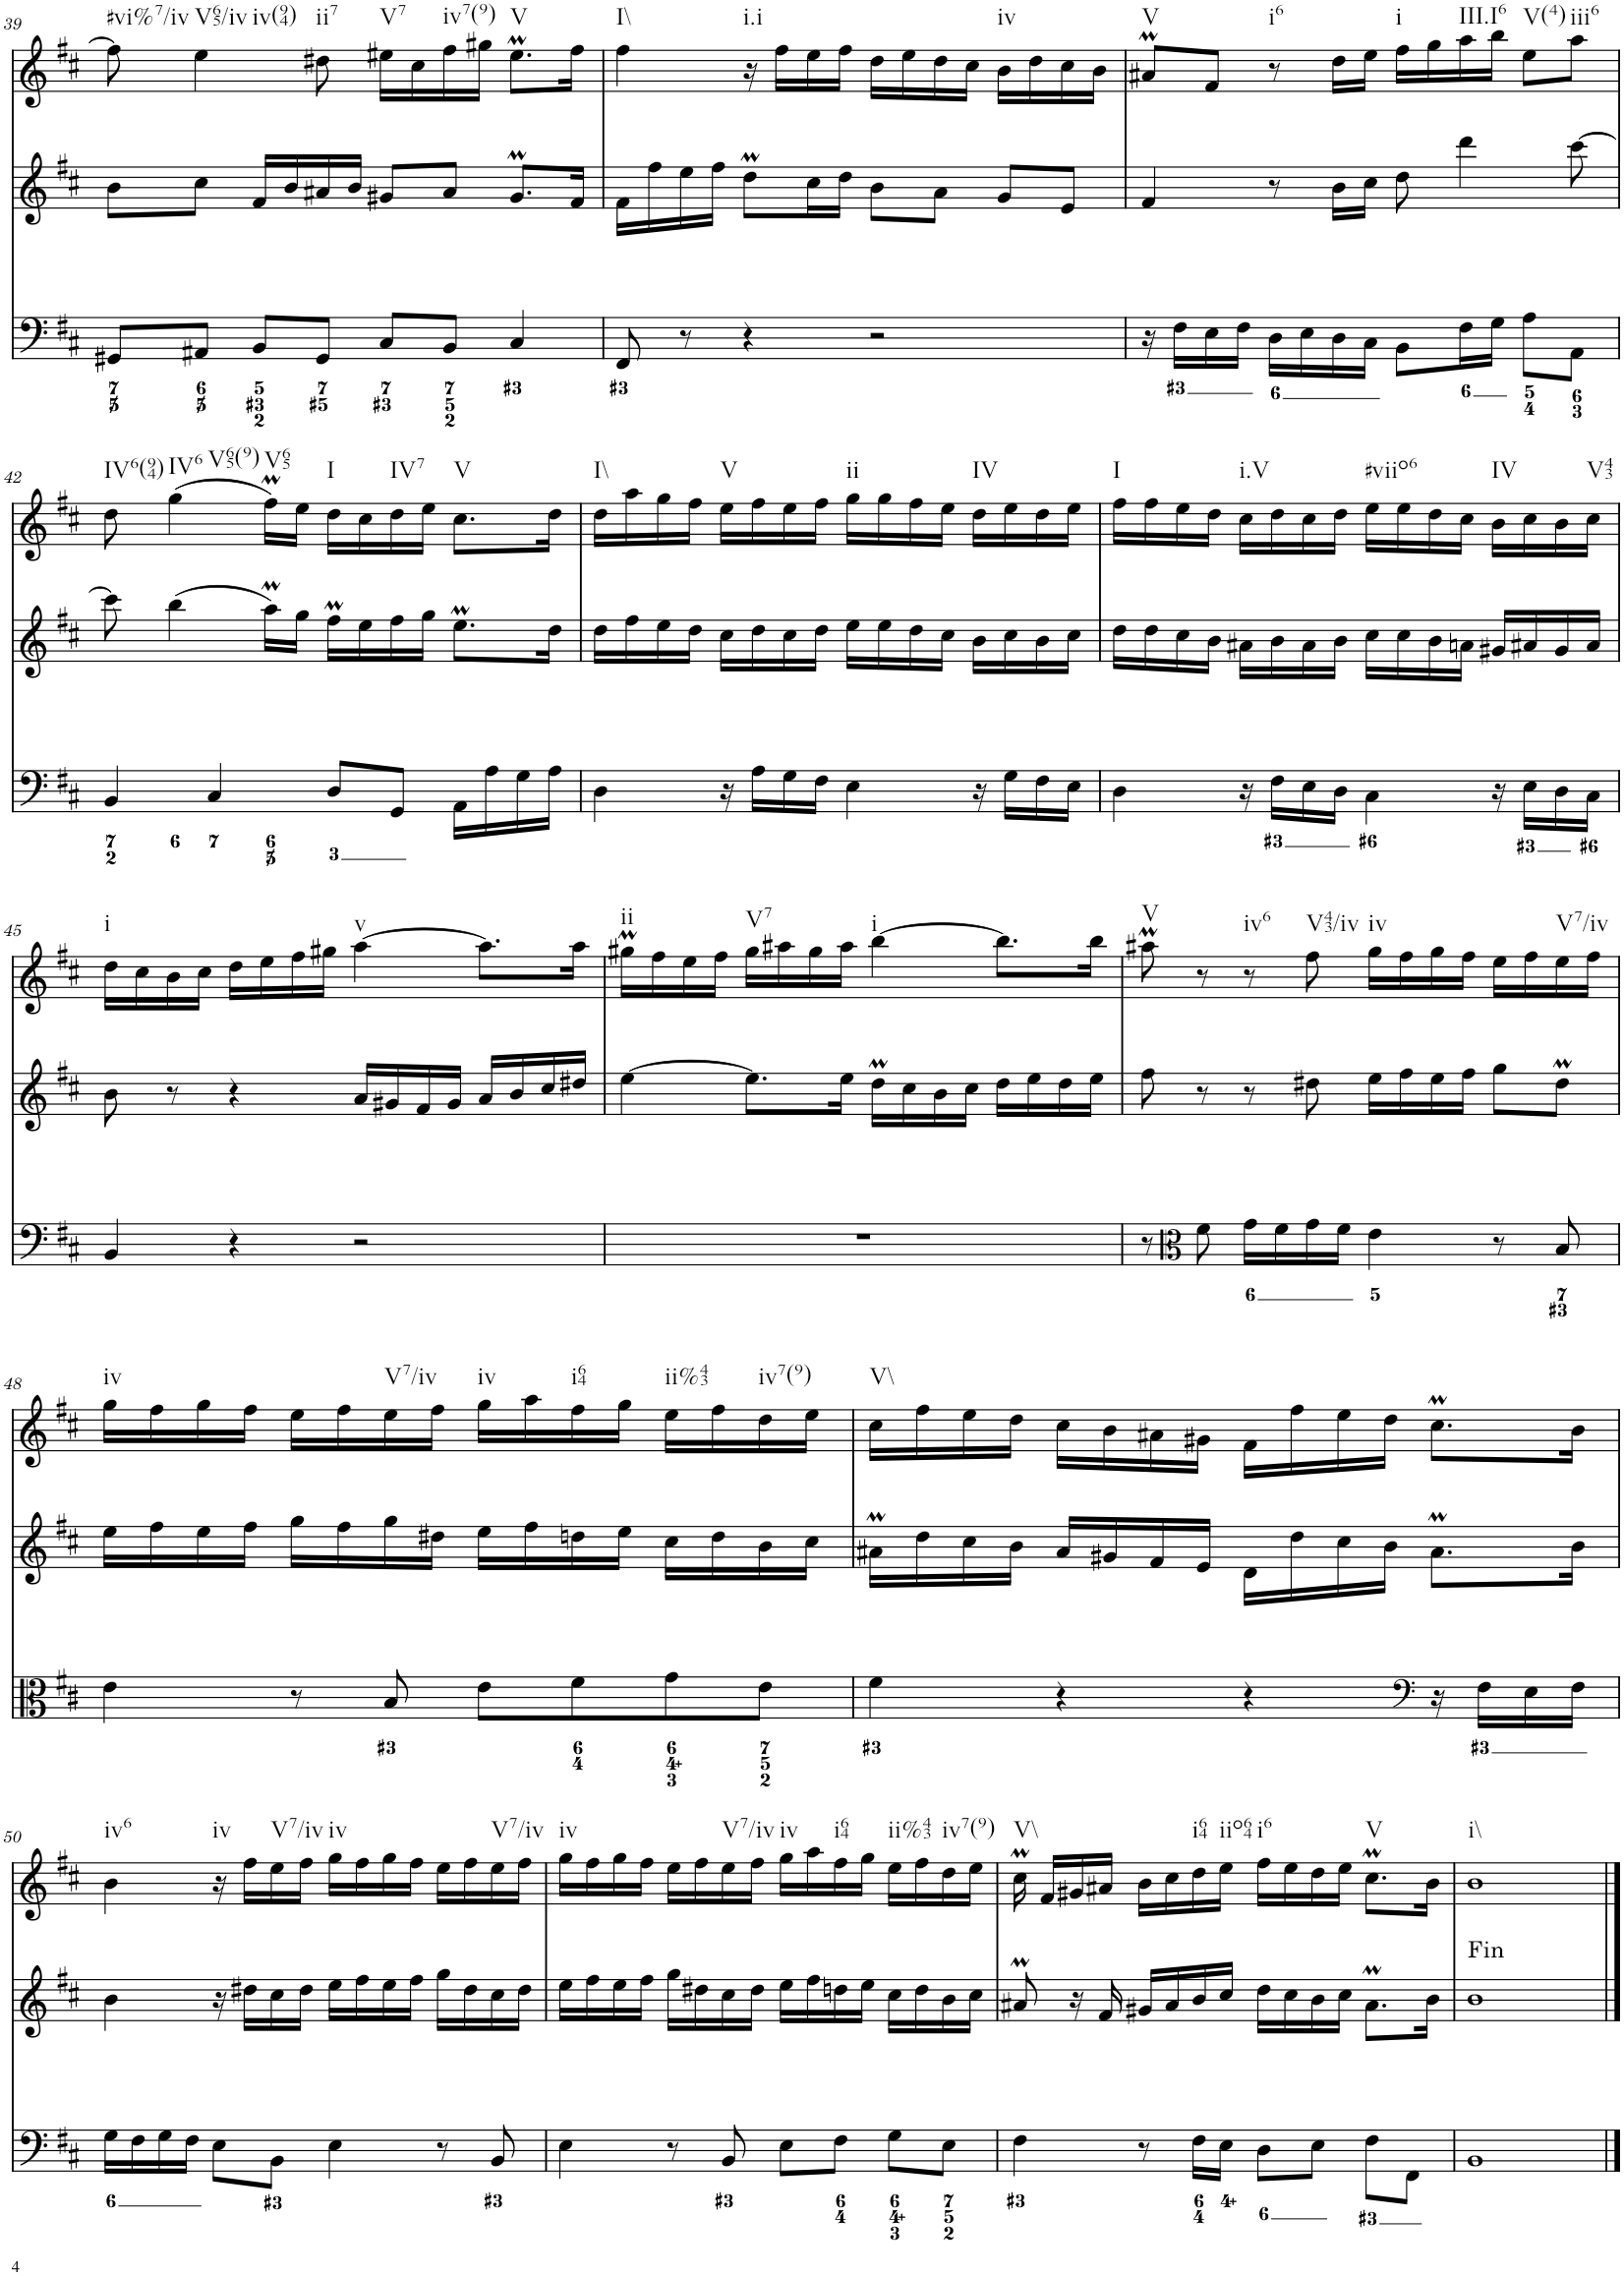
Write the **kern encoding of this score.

**kern	**kern	**kern
*part1	*part1	*part1
*staff3	*staff2	*staff1
*I"Piano	*	*
*I'Pno.	*	*
!!LO:PB:g=z
*clefF4	*clefG2	*clefG2
*k[f#c#]	*k[f#c#]	*k[f#c#]
*M4/4	*M4/4	*M4/4
*met(c)	*met(c)	*met(c)
=39	=39	=39
!	!	!LO:TX:b:t=#vi%7/iv
8GG#X/L	8b\L	8ff#\]
!	!	!LO:TX:b:t=V65/iv
!	!	!LO:TX:b:t=iv(94)
8AA#X/J	8cc#\J	4ee\
8BB/L	16f#/LL	.
.	16b/	.
!	!	!LO:TX:b:t=ii7
8GG#/J	16a#X/	8dd#X\
.	16b/JJ	.
!	!	!LO:TX:b:t=V7
8C#/L	8g#X/L	16ee#X\LL
.	.	16cc#\
!	!	!LO:TX:b:t=iv7(9)
8BB/J	8a#/J	16ff#\
.	.	16gg#X\JJ
!	!	!LO:TX:b:t=V
4C#/	8.g#m/L	8.ee#m\L
.	16f#/Jk	16ff#\Jk
=40	=40	=40
!	!	!LO:TX:b:t=I\\
8FF#/	16f#\LL	4ff#\
.	16ff#\	.
8r	16ee\	.
.	16ff#\JJ	.
!	!	!LO:TX:b:t=i.i
4r	8ddM\L	16r
.	.	16ff#\LL
.	16cc#\L	16ee\
.	16dd\JJ	16ff#\JJ
2r	8b\L	16dd\LL
.	.	16ee\
.	8a\J	16dd\
.	.	16cc#\JJ
!	!	!LO:TX:b:t=iv
.	8g/L	16b\LL
.	.	16dd\
.	8e/J	16cc#\
.	.	16b\JJ
=41	=41	=41
!	!	!LO:TX:b:t=V
16r	4f#/	8a#Xm/L
16F#\LL	.	.
16E\	.	8f#/J
16F#\JJ	.	.
!	!	!LO:TX:b:t=i6
16D\LL	8r	8r
16E\	.	.
16D\	16b\LL	16dd\LL
16C#\JJ	16cc#\JJ	16ee\JJ
!	!	!LO:TX:b:t=i
8BB\L	8dd\	16ff#\LL
.	.	16gg\
!	!	!LO:TX:b:t=III.I6
16F#\L	4ddd\	16aa\
16G\JJ	.	16bb\JJ
!	!	!LO:TX:b:t=V(4)
8A\L	.	8ee\L
!	!	!LO:TX:b:t=iii6
8AA\J	[8ccc#\	8aa\J
!!LO:LB:g=z
=42	=42	=42
!	!	!LO:TX:b:t=IV6(94)
4BB/	8ccc#\]	8dd\
!	!	!LO:TX:b:t=IV6
!	!	!LO:TX:b:t=V65(9)
.	4bb\	(4gg\
4C#/	.	.
!	!	!LO:TX:b:t=V65
.	16aaM\LL	16ff#m\LL)
.	16gg\JJ	16ee\JJ
!	!	!LO:TX:b:t=I
8D/L	16ff#m\LL	16dd\LL
.	16ee\	16cc#\
!	!	!LO:TX:b:t=IV7
8GG/J	16ff#\	16dd\
.	16gg\JJ	16ee\JJ
!	!	!LO:TX:b:t=V
16AA\LL	8.eeM\L	8.cc#\L
16A\	.	.
16G\	.	.
16A\JJ	16dd\Jk	16dd\Jk
=43	=43	=43
!	!	!LO:TX:b:t=I\\
4D\	16dd\LL	16dd\LL
.	16ff#\	16aa\
.	16ee\	16gg\
.	16dd\JJ	16ff#\JJ
!	!	!LO:TX:b:t=V
16r	16cc#\LL	16ee\LL
16A\LL	16dd\	16ff#\
16G\	16cc#\	16ee\
16F#\JJ	16dd\JJ	16ff#\JJ
!	!	!LO:TX:b:t=ii
4E\	16ee\LL	16gg\LL
.	16ee\	16gg\
.	16dd\	16ff#\
.	16cc#\JJ	16ee\JJ
!	!	!LO:TX:b:t=IV
16r	16b\LL	16dd\LL
16G\LL	16cc#\	16ee\
16F#\	16b\	16dd\
16E\JJ	16cc#\JJ	16ee\JJ
=44	=44	=44
!	!	!LO:TX:b:t=I
4D\	16dd\LL	16ff#\LL
.	16dd\	16ff#\
.	16cc#\	16ee\
.	16b\JJ	16dd\JJ
!	!	!LO:TX:b:t=i.V
16r	16a#X\LL	16cc#\LL
16F#\LL	16b\	16dd\
16E\	16a#\	16cc#\
16D\JJ	16b\JJ	16dd\JJ
!	!	!LO:TX:b:t=#viio6
4C#\	16cc#\LL	16ee\LL
.	16cc#\	16ee\
.	16b\	16dd\
.	16an\JJ	16cc#\JJ
!	!	!LO:TX:b:t=IV
16r	16g#X/LL	16b\LL
16E\LL	16a#X/	16cc#\
16D\	16g#/	16b\
!	!	!LO:TX:b:t=V43
16C#\JJ	16a#/JJ	16cc#\JJ
!!LO:LB:g=z
=45	=45	=45
!	!	!LO:TX:b:t=i
4BB/	8b\	16dd\LL
.	.	16cc#\
.	8r	16b\
.	.	16cc#\JJ
4r	4r	16dd\LL
.	.	16ee\
.	.	16ff#\
.	.	16gg#X\JJ
!	!	!LO:TX:b:t=v
2r	16a/LL	[4aa\
.	16g#X/	.
.	16f#/	.
.	16g#/JJ	.
.	16a/LL	8.aa\L]
.	16b/	.
.	16cc#/	.
.	16dd#X/JJ	16aa\Jk
=46	=46	=46
!	!	!LO:TX:b:t=ii
1r	[4ee\	16gg#Xm\LL
.	.	16ff#\
.	.	16ee\
.	.	16ff#\JJ
!	!	!LO:TX:b:t=V7
.	8.ee\L]	16gg#\LL
.	.	16aa#X\
.	.	16gg#\
.	16ee\Jk	16aa#\JJ
!	!	!LO:TX:b:t=i
.	16ddM\LL	[4bb\
.	16cc#\	.
.	16b\	.
.	16cc#\JJ	.
.	16dd\LL	8.bb\L]
.	16ee\	.
.	16dd\	.
.	16ee\JJ	16bb\Jk
=47	=47	=47
!	!	!LO:TX:b:t=V
8r	8ff#\	8aa#Xm\
*clefC3	*	*
8f#\	8r	8r
!	!	!LO:TX:b:t=iv6
16g\LL	8r	8r
16f#\	.	.
!	!	!LO:TX:b:t=V43/iv
16g\	8dd#X\	8ff#\
16f#\JJ	.	.
!	!	!LO:TX:b:t=iv
4e\	16ee\LL	16gg\LL
.	16ff#\	16ff#\
.	16ee\	16gg\
.	16ff#\JJ	16ff#\JJ
8r	8gg\L	16ee\LL
.	.	16ff#\
!	!	!LO:TX:b:t=V7/iv
8B/	8dd#m\J	16ee\
.	.	16ff#\JJ
!!LO:LB:g=z
=48	=48	=48
!	!	!LO:TX:b:t=iv
4e\	16ee\LL	16gg\LL
.	16ff#\	16ff#\
.	16ee\	16gg\
.	16ff#\JJ	16ff#\JJ
8r	16gg\LL	16ee\LL
.	16ff#\	16ff#\
!	!	!LO:TX:b:t=V7/iv
8B/	16gg\	16ee\
.	16dd#X\JJ	16ff#\JJ
!	!	!LO:TX:b:t=iv
8e\L	16ee\LL	16gg\LL
.	16ff#\	16aa\
!	!	!LO:TX:b:t=i64
8f#\	16ddn\	16ff#\
.	16ee\JJ	16gg\JJ
!	!	!LO:TX:b:t=ii%43
8g\	16cc#\LL	16ee\LL
.	16dd\	16ff#\
!	!	!LO:TX:b:t=iv7(9)
8e\J	16b\	16dd\
.	16cc#\JJ	16ee\JJ
=49	=49	=49
!	!	!LO:TX:b:t=V\\
4f#\	16a#Xm\LL	16cc#\LL
.	16dd\	16ff#\
.	16cc#\	16ee\
.	16b\JJ	16dd\JJ
4r	16a#/LL	16cc#\LL
.	16g#X/	16b\
.	16f#/	16a#X\
.	16e/JJ	16g#X\JJ
4r	16d\LL	16f#\LL
.	16dd\	16ff#\
.	16cc#\	16ee\
.	16b\JJ	16dd\JJ
*clefF4	*	*
16r	8.a#m\L	8.cc#m\L
16F#\LL	.	.
16E\	.	.
16F#\JJ	16b\Jk	16b\Jk
!!LO:LB:g=z
=50	=50	=50
!	!	!LO:TX:b:t=iv6
16G\LL	4b\	4b\
16F#\	.	.
16G\	.	.
16F#\JJ	.	.
!	!	!LO:TX:b:t=iv
8E\L	16r	16r
.	16dd#X\LL	16ff#\LL
!	!	!LO:TX:b:t=V7/iv
8BB\J	16cc#\	16ee\
.	16dd#\JJ	16ff#\JJ
!	!	!LO:TX:b:t=iv
4E\	16ee\LL	16gg\LL
.	16ff#\	16ff#\
.	16ee\	16gg\
.	16ff#\JJ	16ff#\JJ
8r	16gg\LL	16ee\LL
.	16dd#\	16ff#\
!	!	!LO:TX:b:t=V7/iv
8BB/	16cc#\	16ee\
.	16dd#\JJ	16ff#\JJ
=51	=51	=51
!	!	!LO:TX:b:t=iv
4E\	16ee\LL	16gg\LL
.	16ff#\	16ff#\
.	16ee\	16gg\
.	16ff#\JJ	16ff#\JJ
8r	16gg\LL	16ee\LL
.	16dd#X\	16ff#\
!	!	!LO:TX:b:t=V7/iv
8BB/	16cc#\	16ee\
.	16dd#\JJ	16ff#\JJ
!	!	!LO:TX:b:t=iv
8E\L	16ee\LL	16gg\LL
.	16ff#\	16aa\
!	!	!LO:TX:b:t=i64
8F#\J	16ddn\	16ff#\
.	16ee\JJ	16gg\JJ
!	!	!LO:TX:b:t=ii%43
8G\L	16cc#\LL	16ee\LL
.	16dd\	16ff#\
!	!	!LO:TX:b:t=iv7(9)
8E\J	16b\	16dd\
.	16cc#\JJ	16ee\JJ
=52	=52	=52
!	!	!LO:TX:b:t=V\\
4F#\	8a#Xm/	16cc#m\
.	.	16f#/LL
.	16r	16g#X/
.	16f#/	16a#X/JJ
8r	16g#X/LL	16b\LL
.	16a#/	16cc#\
!	!	!LO:TX:b:t=i64
16F#\LL	16b/	16dd\
!	!	!LO:TX:b:t=iio64
16E\JJ	16cc#/JJ	16ee\JJ
!	!	!LO:TX:b:t=i6
8D\L	16dd\LL	16ff#\LL
.	16cc#\	16ee\
8E\J	16b\	16dd\
.	16cc#\JJ	16ee\JJ
!	!	!LO:TX:b:t=V
8F#\L	8.a#m\L	8.cc#m\L
8FF#\J	.	.
.	16b\Jk	16b\Jk
=53	=53	=53
!	!	!LO:TX:b:t=Fin
!	!	!LO:TX:b:t=i\\
1BB	1b	1b
==	==	==
*-	*-	*-
